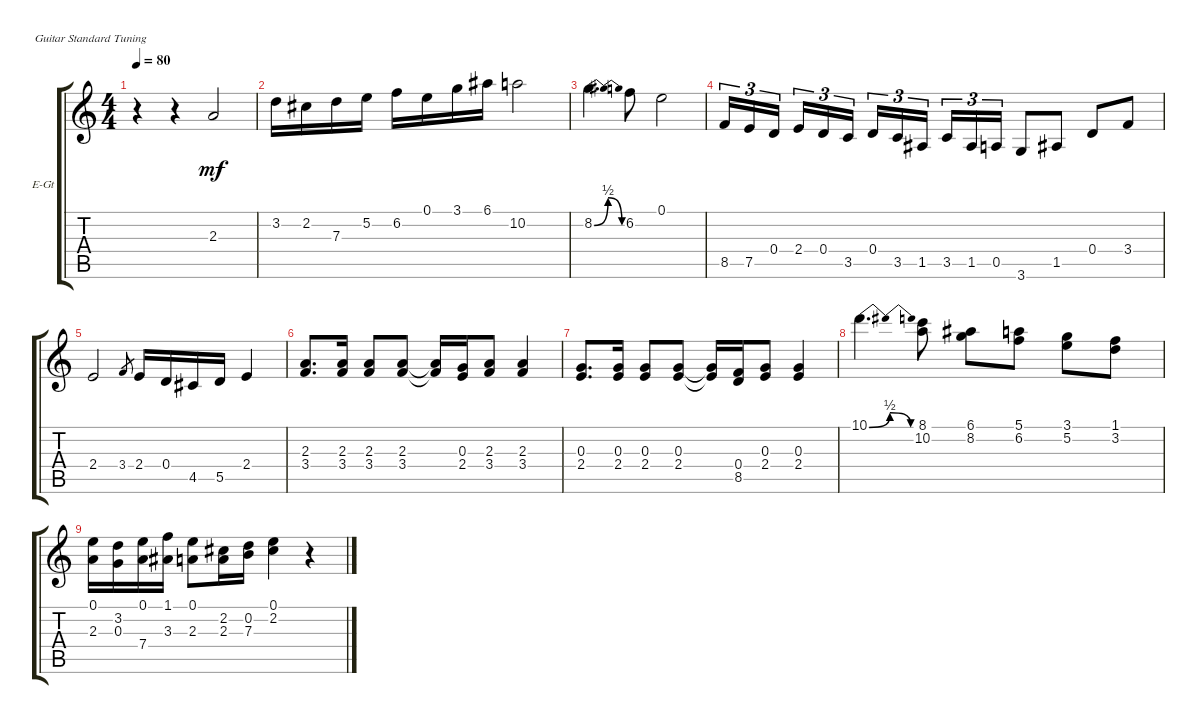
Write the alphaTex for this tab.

\defaultSystemsLayout 4
\bracketExtendMode groupsimilarinstruments
\firstSystemTrackNameOrientation horizontal
\otherSystemsTrackNameOrientation horizontal
\track ("Electric Guitar" "E-Gt") {instrument overdrivenguitar}
\staff {score tabs}
\tuning (E4 B3 G3 D3 A2 E2)
\ts (4 4)
\tempo 80
\clef g2
\scale
0.485477
\ks c
r.4{dy mf instrument overdrivenguitar} r.4 2.3.2 |
\scale
0.257261 3.2.16 2.2.16 7.3.16 5.2.16 6.2.16 0.1.16 3.1.16 6.1.16 10.2.2 |
\scale
0.257261 8.2{be (bendrelease 0 0 9.6 2 20.4 2 30 0)}.4{d} 6.2.8 0.1.2 |
8.5.16{tu (3 2)} 7.5.16{tu (3 2)} 0.4.16{tu (3 2)} 2.4.16{tu (3 2)} 0.4.16{tu (3 2)} 3.5.16{tu (3 2)} 0.4.16{tu (3 2)} 3.5.16{tu (3 2)} 1.5.16{tu (3 2)} 3.5.16{tu (3 2)} 1.5.16{tu (3 2)} 0.5.16{tu (3 2)} 3.6.8 1.5.8 0.4.8 3.4.8 |
2.4.2 3.4.8{gr} 2.4.16 0.4.16 4.5.16 5.5.16 2.4.4 |
(3.4 2.3).8{d} (3.4 2.3).16 (3.4 2.3).8 (3.4 2.3).8 (3.4{t} 2.3{t}).16 (2.4 0.3).16 (3.4 2.3).8 (3.4 2.3).4 |
(2.4 0.3).8{d} (2.4 0.3).16 (2.4 0.3).8 (2.4 0.3).8 (2.4{t} 0.3{t}).16 (0.4 8.5).16 (2.4 0.3).8 (2.4 0.3).4 |
10.1{be (bendrelease 0 0 10.2 2 20.4 2 30 0)}.4{d} (8.1 10.2).8 (6.1 8.2).8 (5.1 6.2).8 (3.1 5.2).8 (1.1 3.2).8 |
(0.1 2.3).16 (3.2 0.3).16 (0.1 7.4).16 (1.1 3.3).16 (0.1 2.3).8 (2.3 2.2).16 (0.2 7.3).16 (2.2 0.1).4 r.4
